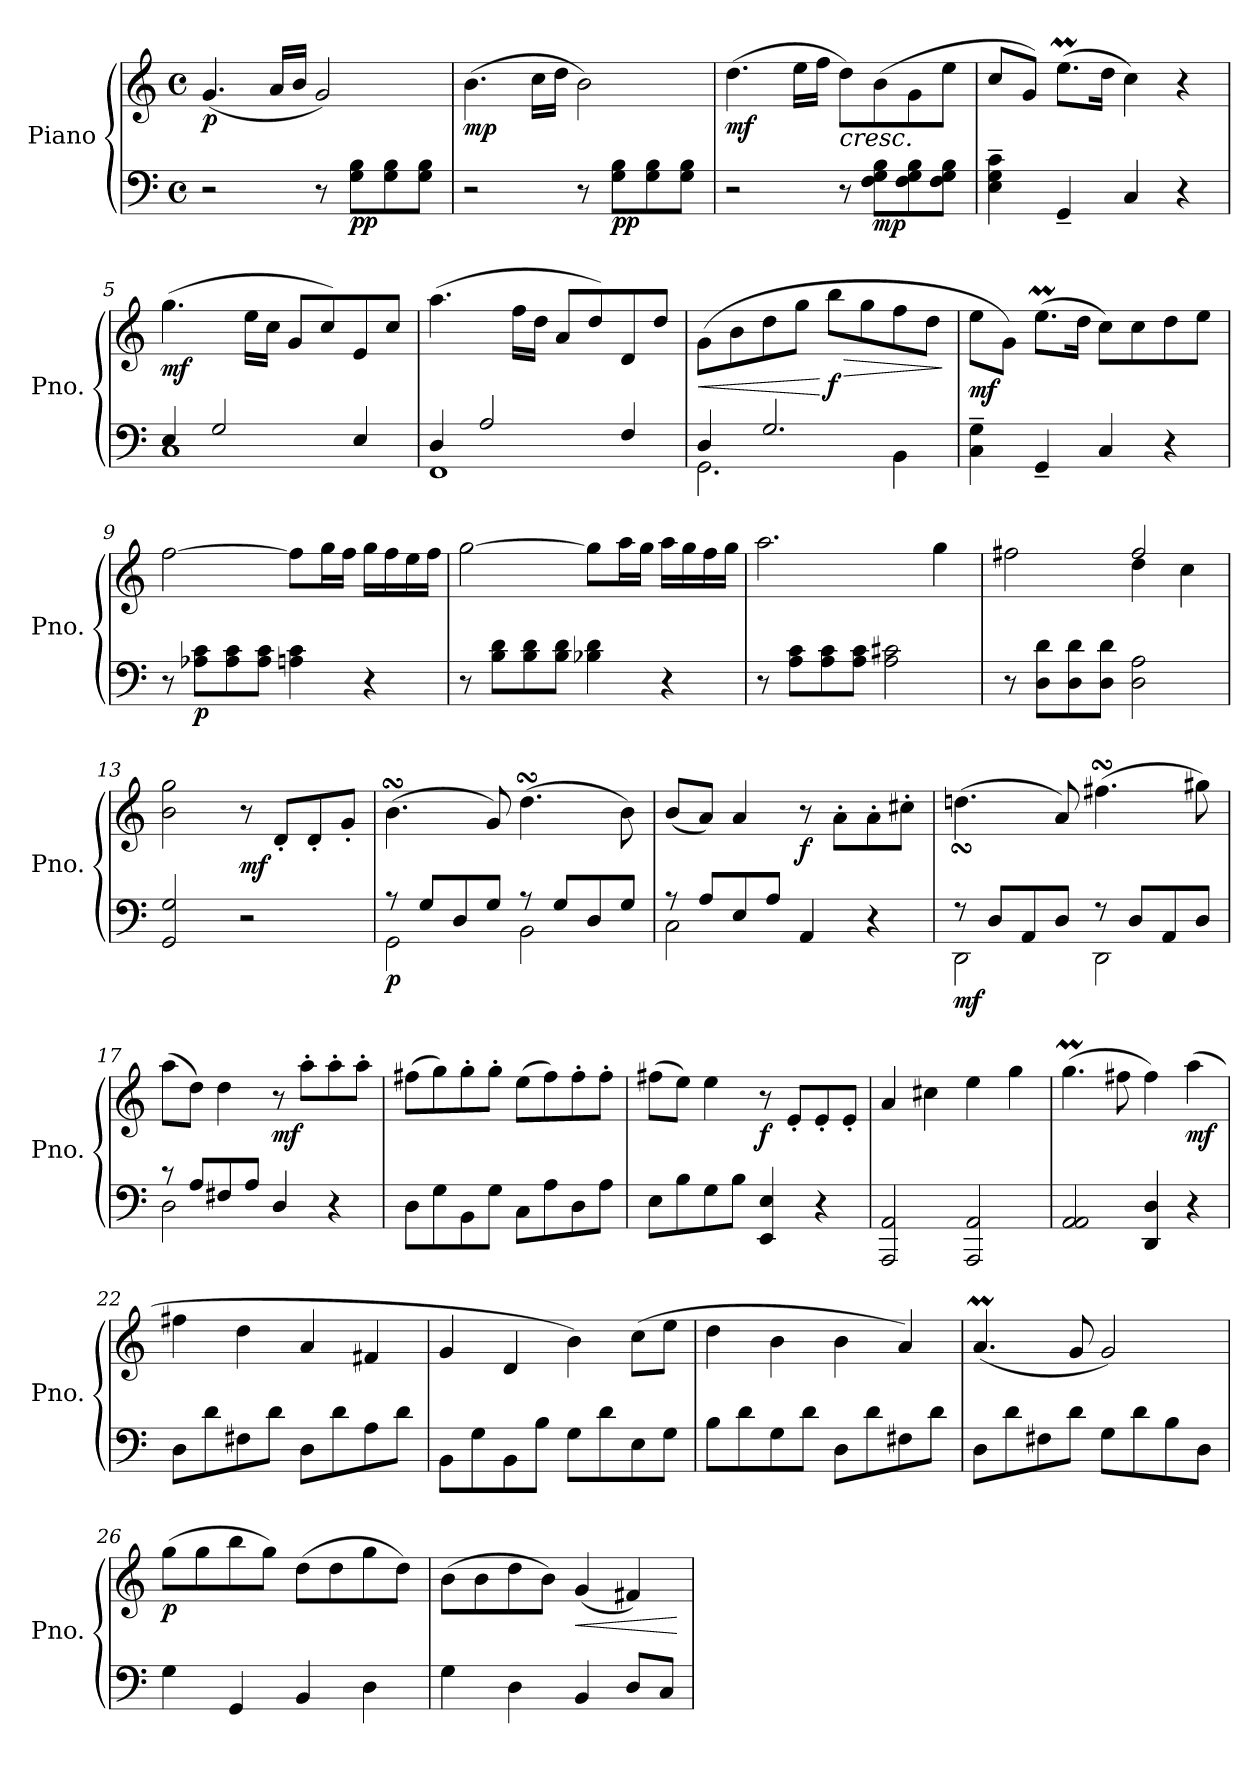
**kern	**kern	**dynam
*part1	*part1	*part1
*staff2	*staff1	*staff1/2
*I"Piano	*	*
*I'Pno.	*	*
*clefF4	*clefG2	*
*k[]	*k[]	*
*M4/4	*M4/4	*
*met(c)	*met(c)	*
*MM120	*MM120	*
=1	=1	=1
!	!	!LO:DY:b
2r	(<4.g/	p
.	16a/LL	.
.	16b/JJ	.
8r	2g/)	.
!	!	!LO:DY:b=2
8G\ 8B\L	.	pp
8G\ 8B\	.	.
8G\ 8B\J	.	.
=2	=2	=2
!	!	!LO:DY:b
2r	(>4.b\	mp
.	16cc\LL	.
.	16dd\JJ	.
8r	2b\)	.
!	!	!LO:DY:b=2
8G\ 8B\L	.	pp
8G\ 8B\	.	.
8G\ 8B\J	.	.
=3	=3	=3
!	!	!LO:DY:b
2r	(>4.dd\	mf
.	16ee\LL	.
.	16ff\JJ	.
!	!	!LO:HP:b
8r	8dd\L)	<
!	!	!LO:DY:b=2
8F\ 8G\ 8B\L	(>8b\	mp
8F\ 8G\ 8B\	8g\	.
8F\ 8G\ 8B\J	8ee\J	.
.	.	[
=4	=4	=4
!	!	!LO:DY:b=2
!	!	!LO:DY:n=1:b
4E\~ 4G\~ 4c\~	8cc/L	mf f
.	8g/J)	.
4GG~/	(>8.eem\L	.
.	16dd\Jk	.
4C/	4cc\)	.
4r	4r	.
!!LO:LB:g=z
=5	=5	=5
*^	*	*
!	!	!	!LO:DY:b
4E/	1C	(>4.gg\	mf
2G/	.	.	.
.	.	16ee\LL	.
.	.	16cc\JJ	.
.	.	8g/L	.
.	.	8cc/)	.
4E/	.	8e/	.
.	.	8cc/J	.
=6	=6	=6	=6
4D/	1FF	(>4.aa\	.
2A/	.	.	.
.	.	16ff\LL	.
.	.	16dd\JJ	.
.	.	8a/L	.
.	.	8dd/)	.
4F/	.	8d/	.
.	.	8dd/J	.
=7	=7	=7	=7
!	!	!	!LO:HP:b
4D/	2.GG\	(>8g\L	<
.	.	8b\	.
2.G/	.	8dd\	.
.	.	8gg\J	.
!	!	!	!LO:HP:n=1:b
!	!	!	!LO:DY:n=1:b
.	.	8bb\L	[ > f
.	.	8gg\	.
.	4BB\	8ff\	.
.	.	8dd\J	.
*v	*v	*	*
.	.	]
=8	=8	=8
!	!	!LO:DY:b
4C\~ 4G\~	8ee\L	mf
.	8g\J)	.
4GG~/	(>8.eem\L	.
.	16dd\Jk	.
4C/	8cc\L)	.
.	8cc\	.
4r	8dd\	.
.	8ee\J	.
!!LO:LB:g=z
=9	=9	=9
8r	[2ff\	.
!	!	!LO:DY:b=2
8A-X\ 8c\L	.	p
8A-\ 8c\	.	.
8A-\ 8c\J	.	.
4An\ 4c\	8ff\L]	.
.	16gg\L	.
.	16ff\JJ	.
4r	16gg\LL	.
.	16ff\	.
.	16ee\	.
.	16ff\JJ	.
=10	=10	=10
8r	[2gg\	.
8B\ 8d\L	.	.
8B\ 8d\	.	.
8B\ 8d\J	.	.
4B-X\ 4d\	8gg\L]	.
.	16aa\L	.
.	16gg\JJ	.
4r	16aa\LL	.
.	16gg\	.
.	16ff\	.
.	16gg\JJ	.
=11	=11	=11
8r	2.aa\	.
8A\ 8c\L	.	.
8A\ 8c\	.	.
8A\ 8c\J	.	.
2A\ 2c#X\	.	.
.	4gg\	.
=12	=12	=12
*	*^	*
8r	2ff#X\	2ryy	.
8D\ 8d\L	.	.	.
8D\ 8d\	.	.	.
8D\ 8d\J	.	.	.
2D\ 2A\	2ff#/	4dd\	.
.	.	4cc\	.
*	*v	*v	*
!!LO:LB:g=z
=13	=13	=13
2GG/ 2G/	2b\ 2gg\	.
!	!	!LO:DY:b
2r	8r	mf
.	8d'/L	.
.	8d'/	.
.	8g'/J	.
=14	=14	=14
*^	*	*
!	!	!	!LO:DY:b=2
8r	2GG\	(>4.bsSsS\	p
8G/L	.	.	.
8D/	.	.	.
8G/J	.	8g/)	.
8r	2BB\	(>4.ddsSSS\	.
8G/L	.	.	.
8D/	.	.	.
8G/J	.	8b\)	.
=15	=15	=15	=15
8r	2C\	(<8b/L	.
8A/L	.	8a/J)	.
8E/	.	4a/	.
8A/J	.	.	.
!	!	!	!LO:DY:b
4AA/	2ryy	8r	f
.	.	8a'\L	.
4r	.	8a'\	.
.	.	8cc#X'\J	.
=16	=16	=16	=16
!	!	!	!LO:DY:b=2
8r	2DD\	(>4.cc#X\yysSSs 4.dd\sSSs	mf
8D/L	.	.	.
8AA/	.	.	.
8D/J	.	8a/)	.
8r	2DD\	(>4.ff#XsSsS\	.
8D/L	.	.	.
8AA/	.	.	.
8D/J	.	8gg#X\)	.
!!LO:LB:g=z
=17	=17	=17	=17
8r	2D\	(>8aa\L	.
8A/L	.	8dd\J)	.
8F#X/	.	4dd\	.
8A/J	.	.	.
!	!	!	!LO:DY:b
4D/	2ryy	8r	mf
.	.	8aa'\L	.
4r	.	8aa'\	.
.	.	8aa'\J	.
*v	*v	*	*
=18	=18	=18
8D\L	(>8ff#X\L	.
8G\	8gg\)	.
8BB\	8gg'\	.
8G\J	8gg'\J	.
8C\L	(>8ee\L	.
8A\	8ff#\)	.
8D\	8ff#'\	.
8A\J	8ff#'\J	.
=19	=19	=19
8E\L	(>8ff#X\L	.
8B\	8ee\J)	.
8G\	4ee\	.
8B\J	.	.
!	!	!LO:DY:b
4EE/ 4E/	8r	f
.	8e'/L	.
4r	8e'/	.
.	8e'/J	.
=20	=20	=20
2AAA/ 2AA/	4a/	.
.	4cc#X\	.
2AAA/ 2AA/	4ee\	.
.	4gg\	.
!!LO:PB:g=z
=21	=21	=21
2AA/ 2AA/	(>4.ggM\	.
.	8ff#X\	.
4DD/ 4D/	4ff#\)	.
!	!	!LO:DY:b
4r	(>4aa\	mf
=22	=22	=22
8D\L	4ff#X\	.
8d\	.	.
8F#X\	4dd\	.
8d\J	.	.
8D\L	4a/	.
8d\	.	.
8A\	4f#X/	.
8d\J	.	.
=23	=23	=23
8BB\L	4g/	.
8G\	.	.
8BB\	4d/	.
8B\J	.	.
8G\L	4b\)	.
8d\	.	.
8E\	(>8cc\L	.
8G\J	8ee\J	.
=24	=24	=24
8B\L	4dd\	.
8d\	.	.
8G\	4b\	.
8d\J	.	.
8D\L	4b\	.
8d\	.	.
8F#X\	4a/)	.
8d\J	.	.
=25	=25	=25
8D\L	(<4.aM/	.
8d\	.	.
8F#X\	.	.
8d\J	8g/	.
8G\L	2g/)	.
8d\	.	.
8B\	.	.
8D\J	.	.
!!LO:LB:g=z
=26	=26	=26
!	!	!LO:DY:b
4G\	(>8gg\L	p
.	8gg\	.
4GG/	8bb\	.
.	8gg\J)	.
4BB/	(>8dd\L	.
.	8dd\	.
4D\	8gg\	.
.	8dd\J)	.
=27	=27	=27
4G\	(>8b\L	.
.	8b\	.
4D\	8dd\	.
.	8b\J)	.
!	!	!LO:HP:b
4BB/	(<4g/	<
8D/L	4f#X/)	.
8C/J	.	.
.	.	[
=	=	=
*-	*-	*-
